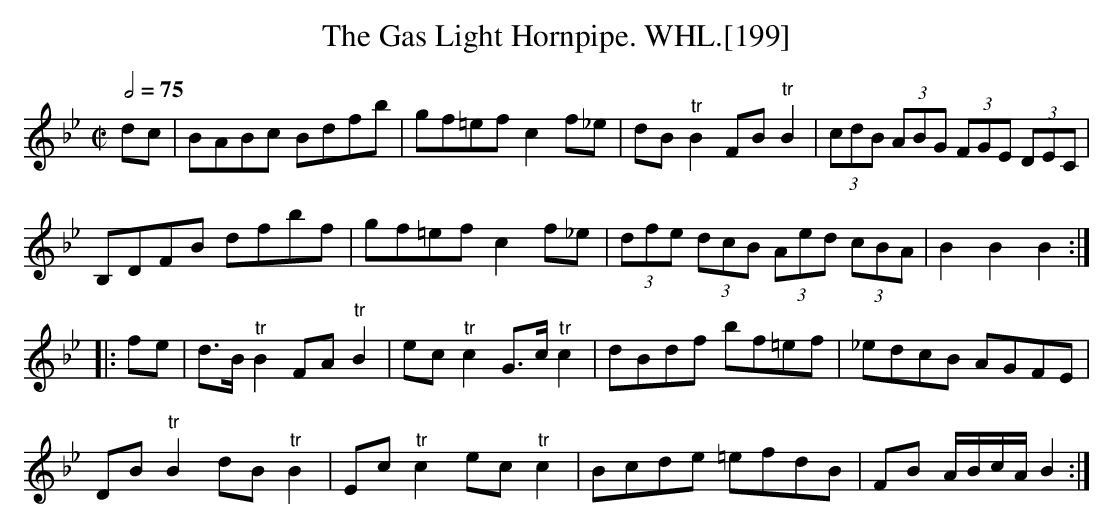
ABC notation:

X:1
T:Gas Light Hornpipe. WHL.[199], The
M:C|
L:1/8
Q:2/4=75
K:Bb
dc | BABc Bdfb | gf=ef c2f_e | dB"^tr"B2 FB"^tr"B2 | (3cdB (3ABG (3FGE (3DEC |
B,DFB dfbf | gf=ef c2f_e | (3dfe (3dcB (3Aed (3cBA | B2B2B2:|
|:fe | d>B"^tr"B2 FA"^tr"B2 | ec"^tr"c2 G>c"^tr"c2 | dBdf bf=ef | _edcB AGFE |
DB"^tr"B2 dB"^tr"B2 | Ec"^tr"c2 ec"^tr"c2 | Bcde =efdB | FB A/B/c/A/ B2:|
